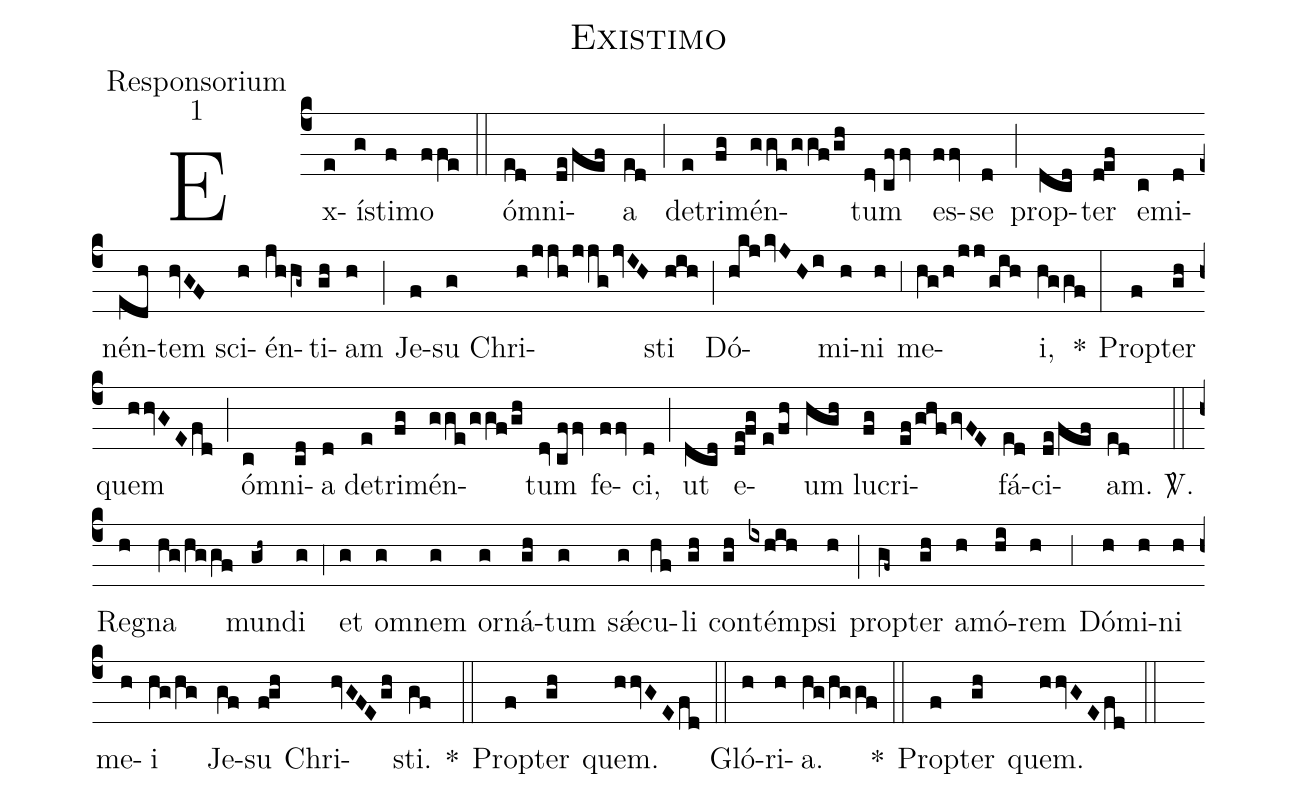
name:Existimo;
office-part:Responsorium;
mode:1;
%%
(c4) Ex(e)í(g)sti(f)mo(ffe) (::) ó(ed)mni(de/fef)a(ed) (;) de(e)tri(fg)mén(gge/ggf/gh)tum(dv//cffv) es(ffv)se(d) (;) prop(dcd)ter(d!ef) e(c)mi(d)nén(edh)tem(hvGF) sci(h)én(jhhg~)ti(gh)am(h) (;) Je(f)su(g) Chri(h/jjh/jjg/jvIH)sti(hih) (;) Dó(hkj/kvJHi)mi(h)ni(h) (;3) me(hg/h/jj/gih)i,(hggf) *(:) Prop(f)ter(gh) quem(hhvGE/fd) (;) ó(c)mni(cd)a(d) de(e)tri(fg)mén(gge/ggf/gh)tum(dv//cffv) fe(ffv)ci,(d) (;) ut(dcd) e(de!fg//e/fh)um(hgh) lu(fg)cri(ef/ghf/gvFE)fá(ed)ci(de/fef)am.(ed) <sp>V/</sp>.(::) Re(h)gna(hg/hggf) mun(gh~)di(g) (;4) et(g) o(g)mnem(g) or(g)ná(gh)tum(g) s<sp>'ae</sp>(g)cu(hf)li(gh) con(gh)tém(ixhih)psi(h) (;) prop(gf~)ter(gh) a(h)mó(hi)rem(h) (;3) Dó(h)mi(h)ni(h) me(h)i(hg/hg) Je(gf)su(f!gh) Chri(hvGFE/gh)sti.(gf) *(::) Prop(f)ter(gh) quem.(hhvGE/fd) (::) Gló(h)ri(h)a.(hg/hggf) *(::) Prop(f)ter(gh) quem.(hhvGE/fd) (::)
